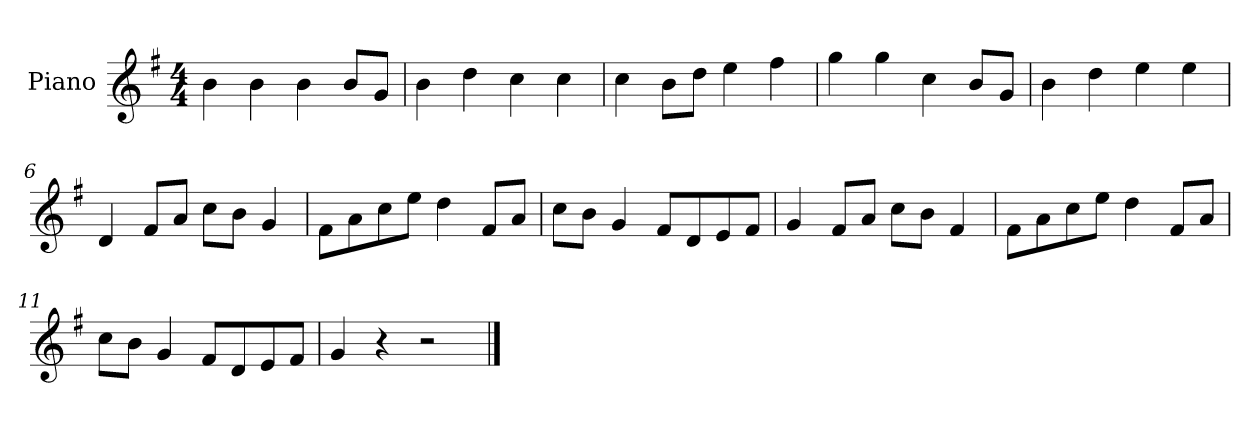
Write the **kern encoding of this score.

**kern
*part1
*staff1
*I"Piano
*I'P-no
*clefG2
*k[f#]
*M4/4
*MM90
=1
4b\
4b\
4b\
8b/L
8g/J
=2
4b\
4dd\
4cc\
4cc\
=3
4cc\
8b\L
8dd\J
4ee\
4ff#\
=4
4gg\
4gg\
4cc\
8b/L
8g/J
=5
4b\
4dd\
4ee\
4ee\
=6
4d/
8f#/L
8a/J
8cc\L
8b\J
4g/
=7
8f#\L
8a\
8cc\
8ee\J
4dd\
8f#/L
8a/J
!!LO:LB:g=z
=8
8cc\L
8b\J
4g/
8f#/L
8d/
8e/
8f#/J
=9
4g/
8f#/L
8a/J
8cc\L
8b\J
4f#/
=10
8f#\L
8a\
8cc\
8ee\J
4dd\
8f#/L
8a/J
=11
8cc\L
8b\J
4g/
8f#/L
8d/
8e/
8f#/J
=12
4g/
4r
2r
==
*-
